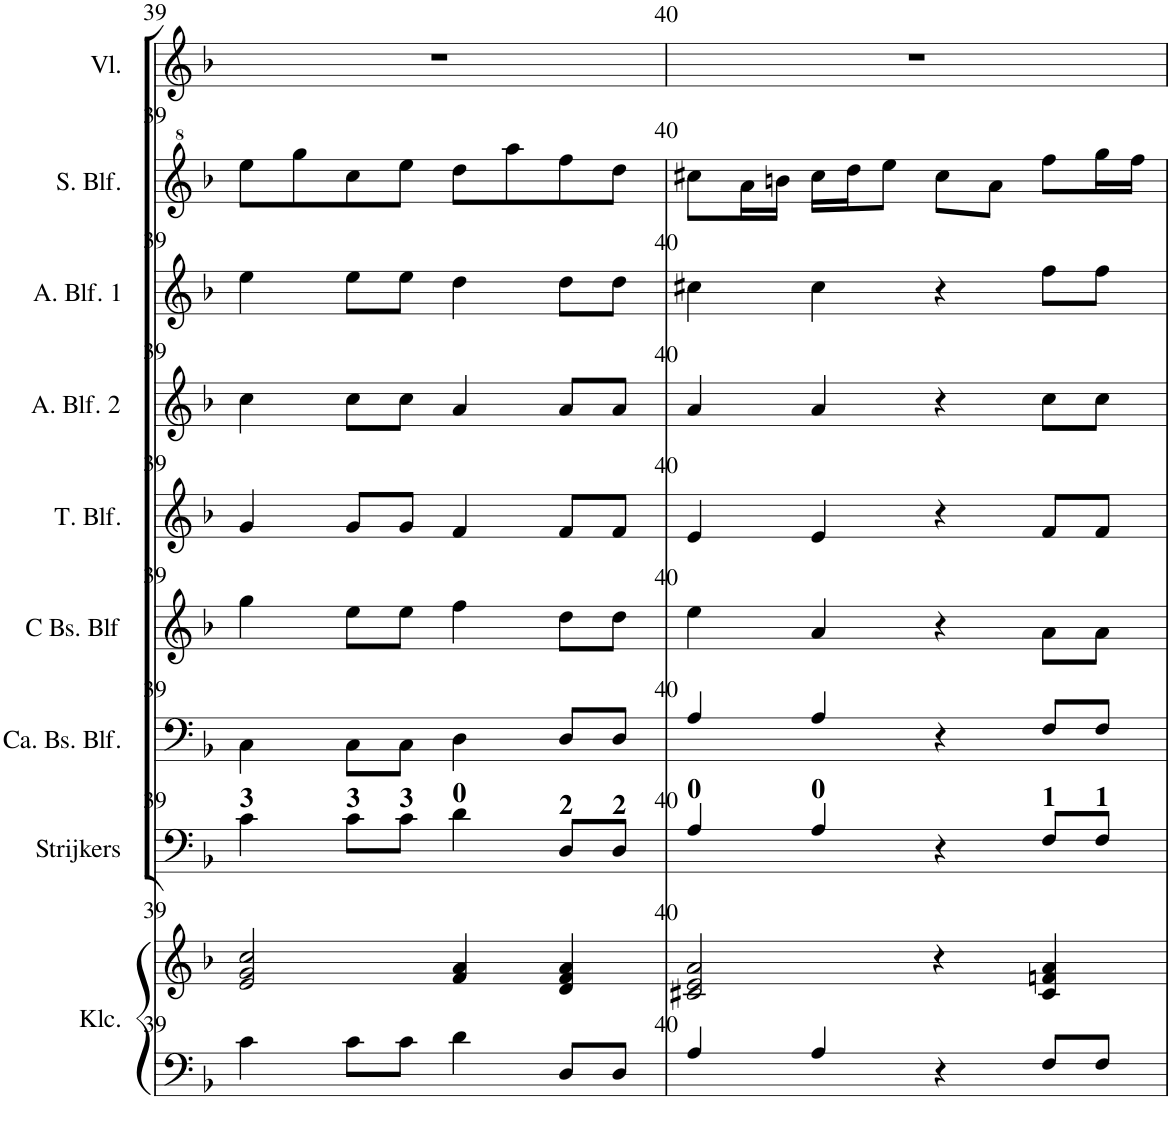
**kern	**kern	**kern	**kern	**kern	**kern	**kern	**kern	**kern	**kern
*part9	*part9	*part8	*part7	*part6	*part5	*part4	*part3	*part2	*part1
*staff10	*staff9	*staff8	*staff7	*staff6	*staff5	*staff4	*staff3	*staff2	*staff1
*I"Klavecimbel	*	*I"Strijkers	*I"Contrabas-blokfluit	*I"C Bas-blokfluit	*I"Tenor-blokfluit	*I"Alt-blokfluit 2	*I"Alt-blokfluit 1	*I"Sopraan-blokfluit	*I"Viool
*I'Klc.	*	*I'Strijkers	*I'Ca. Bs. Blf.	*I'C Bs. Blf	*I'T. Blf.	*I'A. Blf. 2	*I'A. Blf. 1	*I'S. Blf.	*I'Vl.
!!LO:PB:g=z
*clefF4	*clefG2	*clefF4	*clefF4	*clefG2	*clefG2	*clefG2	*clefG2	*clefG^2	*clefG2
*k[b-]	*k[b-]	*k[b-]	*k[b-]	*k[b-]	*k[b-]	*k[b-]	*k[b-]	*k[b-]	*k[b-]
*M4/4	*M4/4	*M4/4	*M4/4	*M4/4	*M4/4	*M4/4	*M4/4	*M4/4	*M4/4
*met(c)	*met(c)	*met(c)	*met(c)	*met(c)	*met(c)	*met(c)	*met(c)	*met(c)	*met(c)
=39	=39	=39	=39	=39	=39	=39	=39	=39	=39
4c\	2e/ 2g/ 2cc/	4c\	4C\	4gg\	4g/	4cc\	4ee\	8eee\L	1r
.	.	.	.	.	.	.	.	8ggg\	.
8c\L	.	8c\L	8C\L	8ee\L	8g/L	8cc\L	8ee\L	8ccc\	.
8c\J	.	8c\J	8C\J	8ee\J	8g/J	8cc\J	8ee\J	8eee\J	.
4d\	4f/ 4a/	4d\	4D\	4ff\	4f/	4a/	4dd\	8ddd\L	.
.	.	.	.	.	.	.	.	8aaa\	.
8D/L	4d/ 4f/ 4a/	8D/L	8D/L	8dd\L	8f/L	8a/L	8dd\L	8fff\	.
8D/J	.	8D/J	8D/J	8dd\J	8f/J	8a/J	8dd\J	8ddd\J	.
=40	=40	=40	=40	=40	=40	=40	=40	=40	=40
4A/	2c#X/ 2e/ 2a/	4A/	4A/	4ee\	4e/	4a/	4cc#X\	8ccc#X\L	1r
.	.	.	.	.	.	.	.	16aa\L	.
.	.	.	.	.	.	.	.	16bbn\JJ	.
4A/	.	4A/	4A/	4a/	4e/	4a/	4cc#\	16ccc#\LL	.
.	.	.	.	.	.	.	.	16ddd\J	.
.	.	.	.	.	.	.	.	8eee\J	.
4r	4r	4r	4r	4r	4r	4r	4r	8ccc#\L	.
.	.	.	.	.	.	.	.	8aa\J	.
8F/L	4c#/ 4fn/ 4a/	8F/L	8F/L	8a\L	8f/L	8cc\L	8ff\L	8fff\L	.
8F/J	.	8F/J	8F/J	8a\J	8f/J	8cc\J	8ff\J	16ggg\L	.
.	.	.	.	.	.	.	.	16fff\JJ	.
=	=	=	=	=	=	=	=	=	=
*-	*-	*-	*-	*-	*-	*-	*-	*-	*-
